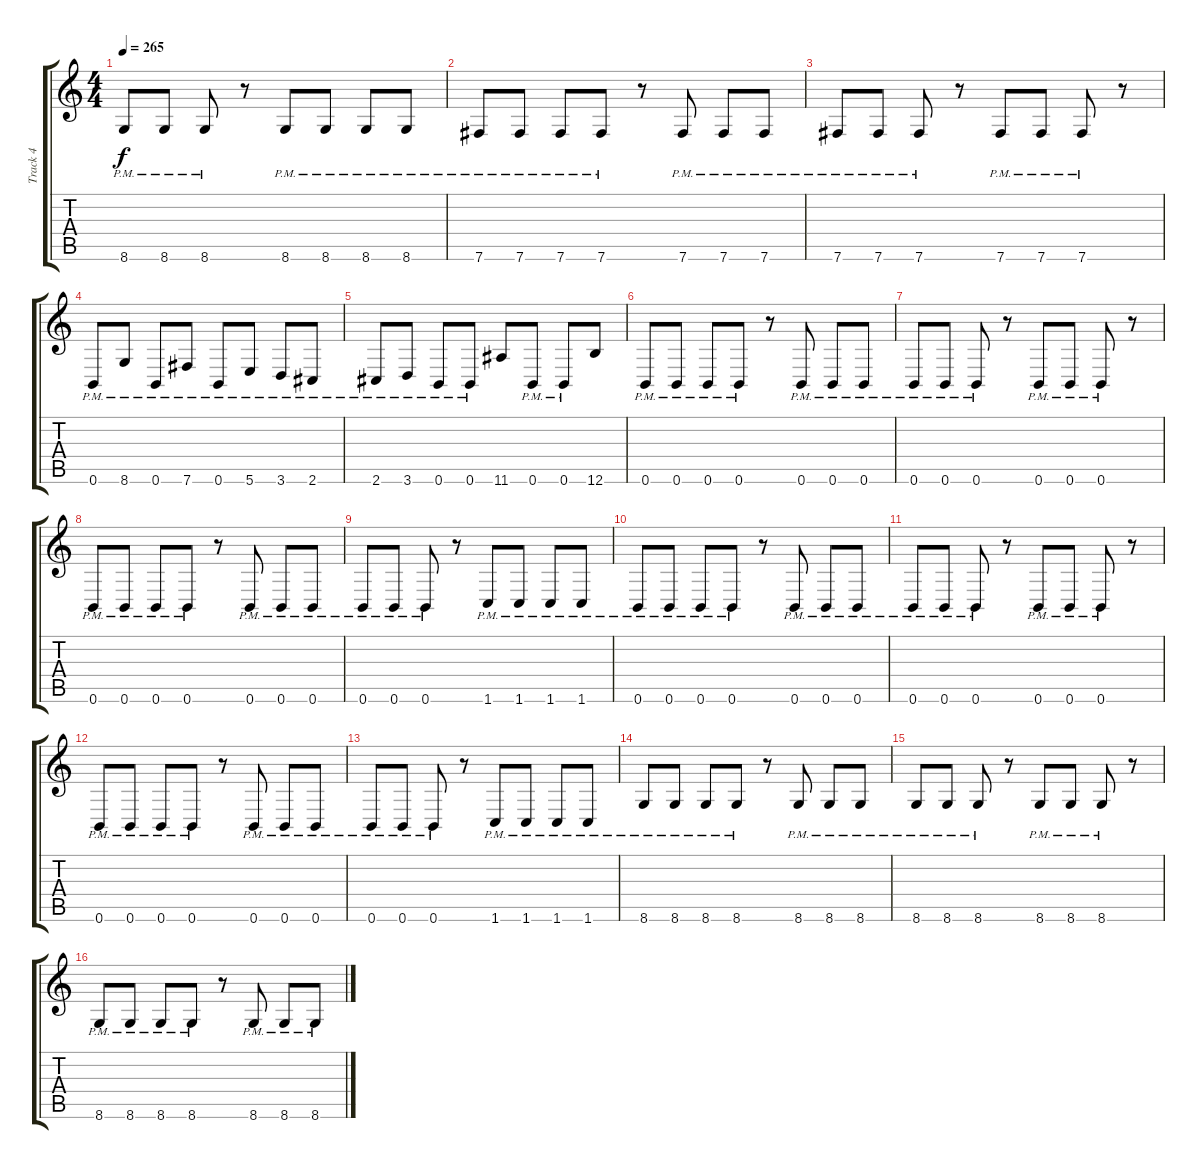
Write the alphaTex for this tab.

\track ("Track 4" "Track 4") {instrument distortionguitar}
\staff {score tabs}
\tuning (Db4 Ab3 E3 B2 Gb2 B1) {hide}
\ts (4 4)
\tempo 265
\clef g2
\ks c
8.6{pm}.8{dy f} 8.6{pm}.8 8.6{pm}.8 r.8 8.6{pm}.8 8.6{pm}.8 8.6{pm}.8 8.6{pm}.8 |
7.6{pm}.8 7.6{pm}.8 7.6{pm}.8 7.6{pm}.8 r.8 7.6{pm}.8 7.6{pm}.8 7.6{pm}.8 |
7.6{pm}.8 7.6{pm}.8 7.6{pm}.8 r.8 7.6{pm}.8 7.6{pm}.8 7.6{pm}.8 r.8 |
0.6{pm}.8 8.6{pm}.8 0.6{pm}.8 7.6{pm}.8 0.6{pm}.8 5.6{pm}.8 3.6{pm}.8 2.6{pm}.8 |
2.6{pm}.8 3.6{pm}.8 0.6{pm}.8 0.6{pm}.8 11.6.8 0.6{pm}.8 0.6{pm}.8 12.6.8 |
0.6{pm}.8 0.6{pm}.8 0.6{pm}.8 0.6{pm}.8 r.8 0.6{pm}.8 0.6{pm}.8 0.6{pm}.8 |
0.6{pm}.8 0.6{pm}.8 0.6{pm}.8 r.8 0.6{pm}.8 0.6{pm}.8 0.6{pm}.8 r.8 |
0.6{pm}.8 0.6{pm}.8 0.6{pm}.8 0.6{pm}.8 r.8 0.6{pm}.8 0.6{pm}.8 0.6{pm}.8 |
0.6{pm}.8 0.6{pm}.8 0.6{pm}.8 r.8 1.6{pm}.8 1.6{pm}.8 1.6{pm}.8 1.6{pm}.8 |
0.6{pm}.8 0.6{pm}.8 0.6{pm}.8 0.6{pm}.8 r.8 0.6{pm}.8 0.6{pm}.8 0.6{pm}.8 |
0.6{pm}.8 0.6{pm}.8 0.6{pm}.8 r.8 0.6{pm}.8 0.6{pm}.8 0.6{pm}.8 r.8 |
0.6{pm}.8 0.6{pm}.8 0.6{pm}.8 0.6{pm}.8 r.8 0.6{pm}.8 0.6{pm}.8 0.6{pm}.8 |
0.6{pm}.8 0.6{pm}.8 0.6{pm}.8 r.8 1.6{pm}.8 1.6{pm}.8 1.6{pm}.8 1.6{pm}.8 |
8.6{pm}.8 8.6{pm}.8 8.6{pm}.8 8.6{pm}.8 r.8 8.6{pm}.8 8.6{pm}.8 8.6{pm}.8 |
8.6{pm}.8 8.6{pm}.8 8.6{pm}.8 r.8 8.6{pm}.8 8.6{pm}.8 8.6{pm}.8 r.8 |
8.6{pm}.8 8.6{pm}.8 8.6{pm}.8 8.6{pm}.8 r.8 8.6{pm}.8 8.6{pm}.8 8.6{pm}.8
